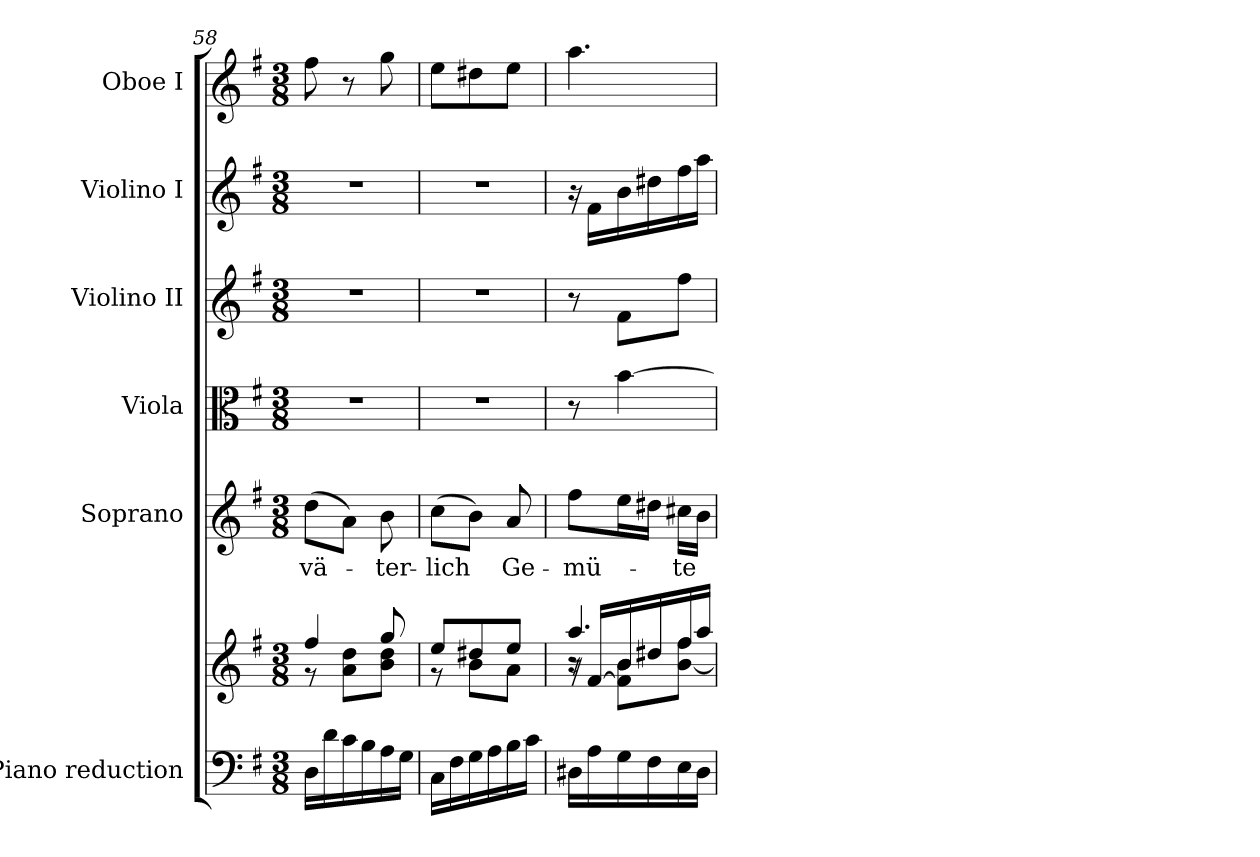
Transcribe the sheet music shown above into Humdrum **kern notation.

**kern	**kern	**kern	**text	**kern	**kern	**kern	**kern
*part6	*part6	*part5	*part5	*part4	*part3	*part2	*part1
*staff7	*staff6	*staff5	*staff5	*staff4	*staff3	*staff2	*staff1
*I"Piano reduction	*	*I"Soprano	*	*I"Viola	*I"Violino II	*I"Violino I	*I"Oboe I
*I'Pno	*	*	*	*I'Vla	*I'Vln	*I'Vln	*I'Ob
*clefF4	*clefG2	*clefG2	*	*clefC3	*clefG2	*clefG2	*clefG2
*k[f#]	*k[f#]	*k[f#]	*	*k[f#]	*k[f#]	*k[f#]	*k[f#]
*M3/8	*M3/8	*M3/8	*	*M3/8	*M3/8	*M3/8	*M3/8
=58	=58	=58	=58	=58	=58	=58	=58
*	*^	*	*	*	*	*	*
!	!	!	!	!LO:LY:b	!	!	!	!
16D\LL	4ff#/	8r	(8dd\L	vä-	4.r	4.r	4.r	8ff#\
16d\	.	.	.	.	.	.	.	.
16c\	.	8a\ 8dd\L	8a\J)	.	.	.	.	8r
16B\	.	.	.	.	.	.	.	.
!	!	!	!	!LO:LY:b	!	!	!	!
16A\	8gg/	8b\ 8dd\J	8b\	-ter-	.	.	.	8gg\
16G\JJ	.	.	.	.	.	.	.	.
=59	=59	=59	=59	=59	=59	=59	=59	=59
!	!	!	!	!LO:LY:b	!	!	!	!
16C\LL	8ee/L	8r	(8cc\L	-lich	4.r	4.r	4.r	8ee\L
16F#\	.	.	.	.	.	.	.	.
16G\	8dd#X/	8b\L	8b\J)	.	.	.	.	8dd#X\
16A\	.	.	.	.	.	.	.	.
!	!	!	!	!LO:LY:b	!	!	!	!
16B\	8ee/J	8a\J	8a/	Ge-	.	.	.	8ee\J
16c\JJ	.	.	.	.	.	.	.	.
=60	=60	=60	=60	=60	=60	=60	=60	=60
*	*	*^	*	*	*	*	*	*
!	!	!	!	!	!LO:LY:b	!	!	!	!
16D#X\LL	4.aa/	8r	16r	8ff#\L	-mü-	8r	8r	16r	4.aa\
16A\	.	.	[<16f#/LL	.	.	.	.	16f#\LL	.
16G\	.	8f#\] 8b\L	16b/	16ee\L	.	[4b\	8f#\L	16b\	.
16F#\	.	.	16dd#X/	16dd#X\JJ	.	.	.	16dd#X\	.
!	!	!	!	!	!LO:LY:b	!	!	!	!
16E\	.	[8b\ 8ff#\J	16ff#/	16cc#X\LL	-te	.	8ff#\J	16ff#\	.
16D#\JJ	.	.	16aa/JJ	16b\JJ	.	.	.	16aa\JJ	.
*	*v	*v	*v	*	*	*	*	*	*
=	=	=	=	=	=	=	=
*-	*-	*-	*-	*-	*-	*-	*-
